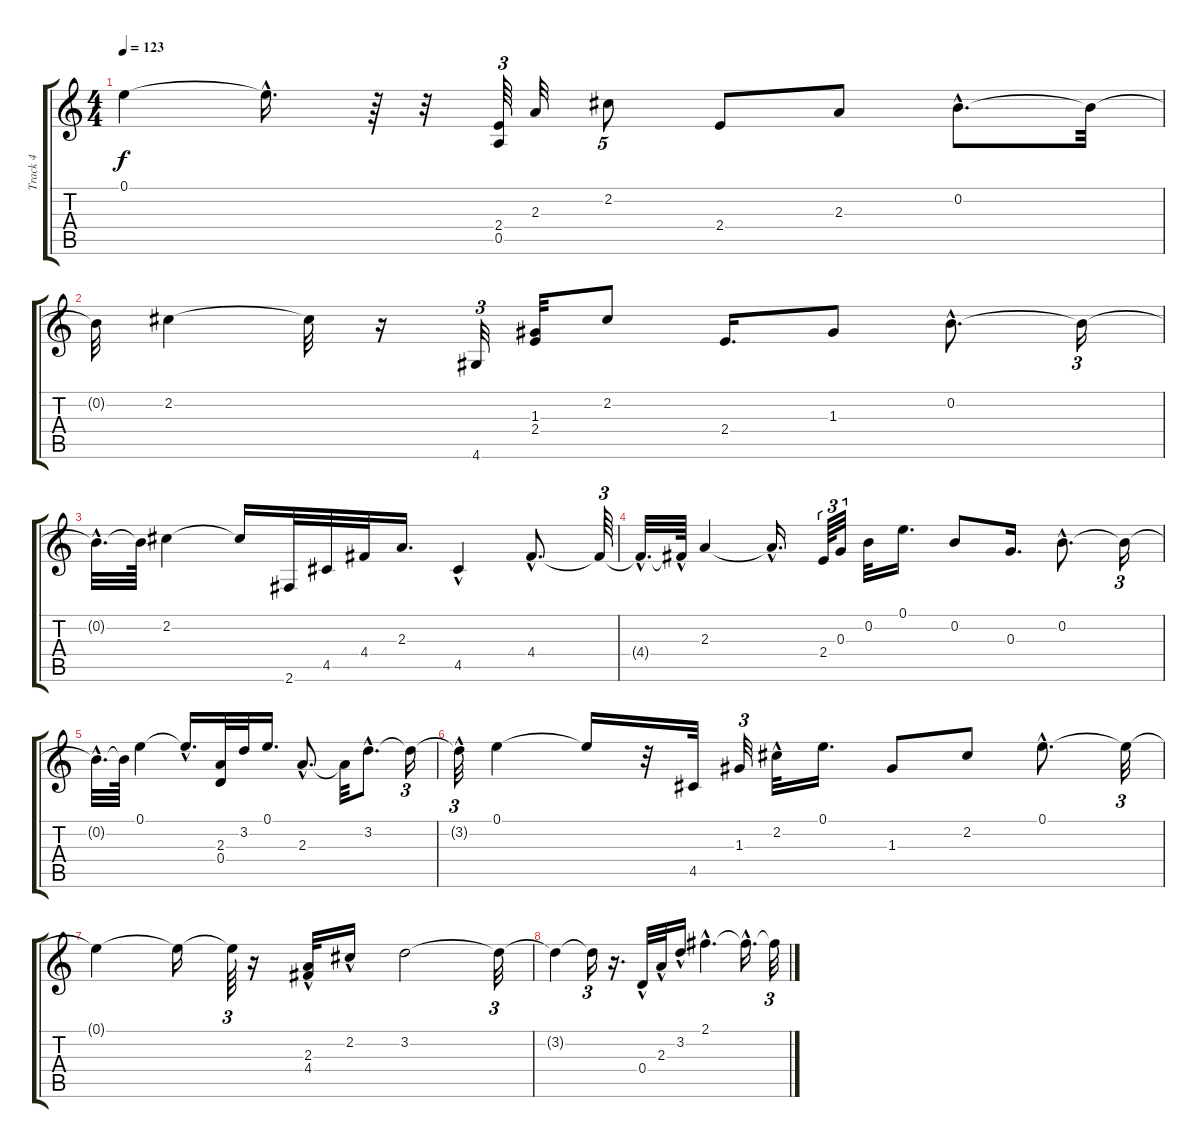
\track ("Track 4" "Track 4") {instrument acousticguitarsteel}
\staff {score tabs}
\tuning (E4 B3 G3 D3 A2 E2) {hide}
\ts (4 4)
\tempo 123
\clef g2
\ks c
0.1{t}.4{dy f} 0.1{hac t}.16{d} r.64 r.32 (2.4 0.5).64{tu (3 2)} 2.3.32 2.2.8{tu (5 4)} 2.4.8 2.3.8 0.2{hac}.8{d} 0.2{t}.32 |
0.2{t}.32 2.2.4 2.2{t}.32 r.16 4.6.32{tu (3 2)} (1.3 2.4).32 2.2.8 2.4.16{d} 1.3.8 0.2{hac}.8{d} 0.2{t}.16{tu (3 2)} |
0.2{hac t}.32{d} 0.2{t}.64 2.2.4 2.2{t}.16 2.6.32 4.5.32 4.4.32 2.3.16{d} 4.5{hac}.4 4.4{hac}.8{d} 4.4{t}.64{tu (3 2)} |
4.4{hac t}.32{d} 4.4{hac t}.64 2.3.4 2.3{hac t}.16{d} 2.4.64{tu (3 2)} 0.3.32{tu (3 2)} 0.2.32 0.1.16{d} 0.2.8 0.3.16{d} 0.2{hac}.8{d} 0.2{t}.16{tu (3 2)} |
0.2{hac t}.32{d} 0.2{t}.64 0.1.4 0.1{hac t}.16{d} (2.3 0.4).32 3.2.32 0.1.16{d} 2.3{hac}.8{d} 2.3{t}.32 3.2{hac}.8{d} 3.2{t}.16{tu (3 2)} |
3.2{hac t}.32{tu (3 2)} 0.1.4 0.1{t}.16 r.32 4.5.32 1.3.32{tu (3 2)} 2.2{hac}.32 0.1.16{d} 1.3.8 2.2.8 0.1{hac}.8{d} 0.1{t}.32{tu (3 2)} |
0.1{t}.4 0.1{t}.16 0.1{t}.64{tu (3 2)} r.16 (2.3{hac} 4.4{hac}).32 2.2{hac}.16 3.2.2 3.2{t}.32{tu (3 2)} |
3.2{t}.4 3.2{t}.16{tu (3 2)} r.16{d} 0.4{hac}.32 2.3{hac}.32 3.2{hac}.16 2.1{hac}.4{d} 2.1{hac t}.16{d} 2.1{t}.32{tu (3 2)}
